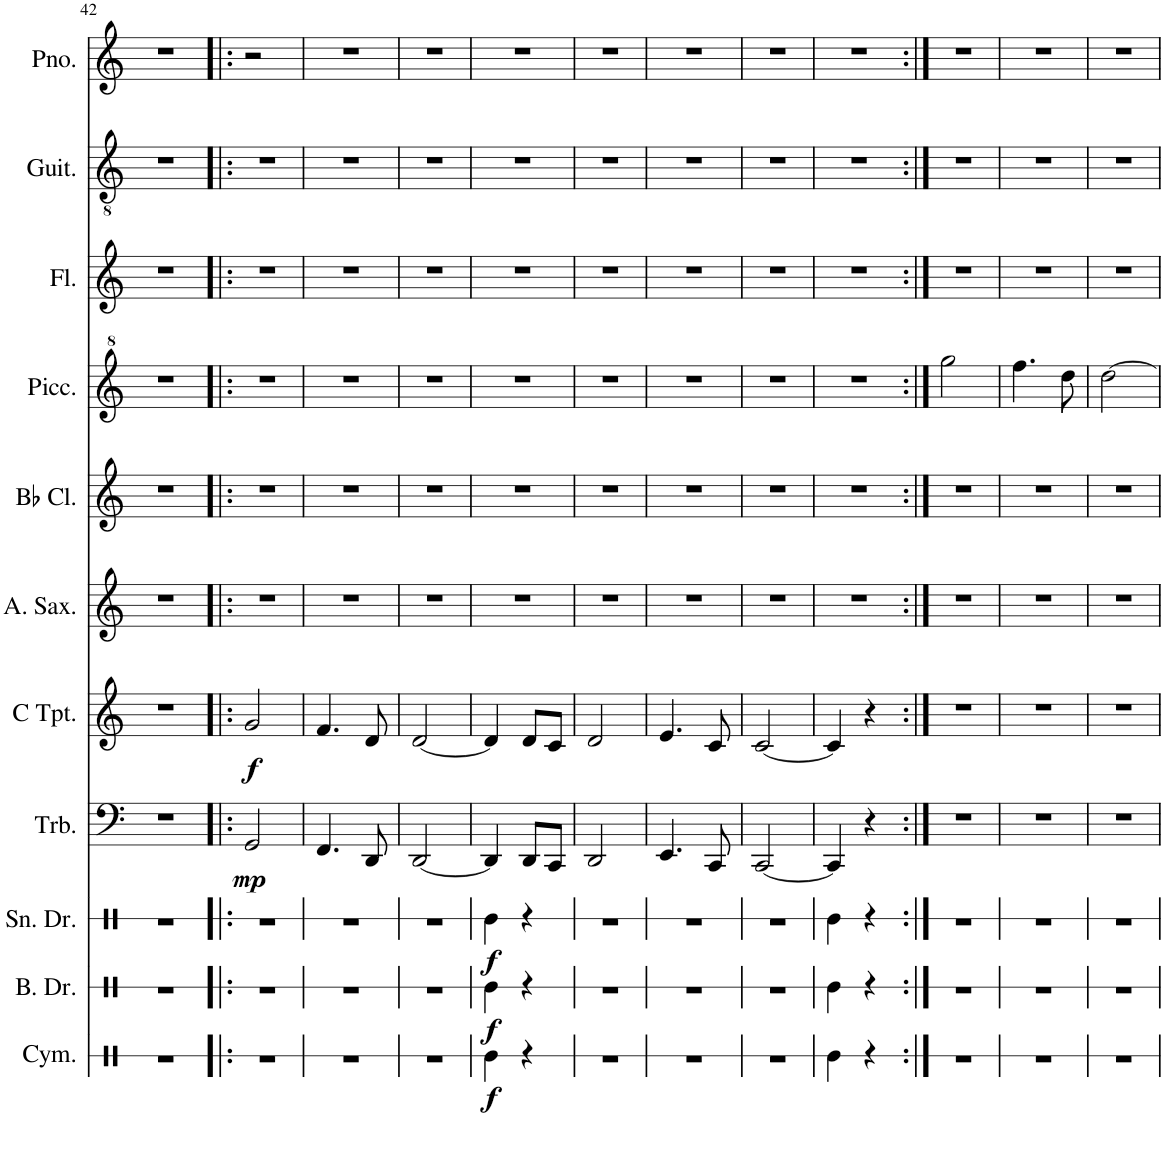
**kern	**dynam	**kern	**dynam	**kern	**dynam	**kern	**dynam	**kern	**dynam	**kern	**kern	**kern	**kern	**kern	**kern
*part11	*part11	*part10	*part10	*part9	*part9	*part8	*part8	*part7	*part7	*part6	*part5	*part4	*part3	*part2	*part1
*staff11	*staff11	*staff10	*staff10	*staff9	*staff9	*staff8	*staff8	*staff7	*staff7	*staff6	*staff5	*staff4	*staff3	*staff2	*staff1
*I"Cymbal	*	*I"Bass Drum	*	*I"Snare Drum	*	*I"Trombone	*	*I"C Trumpet	*	*I"Alto Saxophone	*I"Bb Clarinet	*I"Piccolo	*I"Flute	*I"Acoustic Guitar	*I"Piano
*I'Cym.	*	*I'B. Dr.	*	*I'Sn. Dr.	*	*I'Trb.	*	*I'C Tpt.	*	*I'A. Sax.	*I'Bb Cl.	*I'Picc.	*I'Fl.	*I'Guit.	*I'Pno.
!!LO:PB:g=z
*clefX	*	*clefX	*	*clefX	*	*clefF4	*	*clefG2	*	*clefG2	*clefG2	*clefG^2	*clefG2	*clefGv2	*clefG2
*	*	*	*	*	*	*	*	*	*	*ITrd5c9	*ITrd1c2	*ITrd-7c-12	*	*	*
*k[]	*	*k[]	*	*k[]	*	*k[]	*	*k[]	*	*k[]	*k[]	*k[]	*k[]	*k[]	*k[]
*M2/4	*	*M2/4	*	*M2/4	*	*M2/4	*	*M2/4	*	*M2/4	*M2/4	*M2/4	*M2/4	*M2/4	*M2/4
=42	=42	=42	=42	=42	=42	=42	=42	=42	=42	=42	=42	=42	=42	=42	=42
2r	.	2r	.	2r	.	2r	.	2r	.	2r	2r	2r	2r	2r	2r
=43!|:	=43!|:	=43!|:	=43!|:	=43!|:	=43!|:	=43!|:	=43!|:	=43!|:	=43!|:	=43!|:	=43!|:	=43!|:	=43!|:	=43!|:	=43!|:
!	!	!	!	!	!	!	!LO:DY:b	!	!LO:DY:b	!	!	!	!	!	!
2r	.	2r	.	2r	.	2GG/	mp	2g/	f	2r	2r	2r	2r	2r	2r
=44	=44	=44	=44	=44	=44	=44	=44	=44	=44	=44	=44	=44	=44	=44	=44
2r	.	2r	.	2r	.	4.FF/	.	4.f/	.	2r	2r	2r	2r	2r	2r
.	.	.	.	.	.	8DD/	.	8d/	.	.	.	.	.	.	.
=45	=45	=45	=45	=45	=45	=45	=45	=45	=45	=45	=45	=45	=45	=45	=45
2r	.	2r	.	2r	.	[2DD/	.	[2d/	.	2r	2r	2r	2r	2r	2r
=46	=46	=46	=46	=46	=46	=46	=46	=46	=46	=46	=46	=46	=46	=46	=46
!	!LO:DY:b	!	!LO:DY:b	!	!LO:DY:b	!	!	!	!	!	!	!	!	!	!
4Re\	f	4Re\	f	4Re\	f	4DD/]	.	4d/]	.	2r	2r	2r	2r	2r	2r
4r	.	4r	.	4r	.	8DD/L	.	8d/L	.	.	.	.	.	.	.
.	.	.	.	.	.	8CC/J	.	8c/J	.	.	.	.	.	.	.
=47	=47	=47	=47	=47	=47	=47	=47	=47	=47	=47	=47	=47	=47	=47	=47
2r	.	2r	.	2r	.	2DD/	.	2d/	.	2r	2r	2r	2r	2r	2r
=48	=48	=48	=48	=48	=48	=48	=48	=48	=48	=48	=48	=48	=48	=48	=48
2r	.	2r	.	2r	.	4.EE/	.	4.e/	.	2r	2r	2r	2r	2r	2r
.	.	.	.	.	.	8CC/	.	8c/	.	.	.	.	.	.	.
=49	=49	=49	=49	=49	=49	=49	=49	=49	=49	=49	=49	=49	=49	=49	=49
2r	.	2r	.	2r	.	[2CC/	.	[2c/	.	2r	2r	2r	2r	2r	2r
=50	=50	=50	=50	=50	=50	=50	=50	=50	=50	=50	=50	=50	=50	=50	=50
4Re\	.	4Re\	.	4Re\	.	4CC/]	.	4c/]	.	2r	2r	2r	2r	2r	2r
4r	.	4r	.	4r	.	4r	.	4r	.	.	.	.	.	.	.
=51:|!	=51:|!	=51:|!	=51:|!	=51:|!	=51:|!	=51:|!	=51:|!	=51:|!	=51:|!	=51:|!	=51:|!	=51:|!	=51:|!	=51:|!	=51:|!
2r	.	2r	.	2r	.	2r	.	2r	.	2r	2r	2ggg\	2r	2r	2r
=52	=52	=52	=52	=52	=52	=52	=52	=52	=52	=52	=52	=52	=52	=52	=52
2r	.	2r	.	2r	.	2r	.	2r	.	2r	2r	4.fff\	2r	2r	2r
.	.	.	.	.	.	.	.	.	.	.	.	8ddd\	.	.	.
=53	=53	=53	=53	=53	=53	=53	=53	=53	=53	=53	=53	=53	=53	=53	=53
2r	.	2r	.	2r	.	2r	.	2r	.	2r	2r	[2ddd\	2r	2r	2r
=	=	=	=	=	=	=	=	=	=	=	=	=	=	=	=
*-	*-	*-	*-	*-	*-	*-	*-	*-	*-	*-	*-	*-	*-	*-	*-
